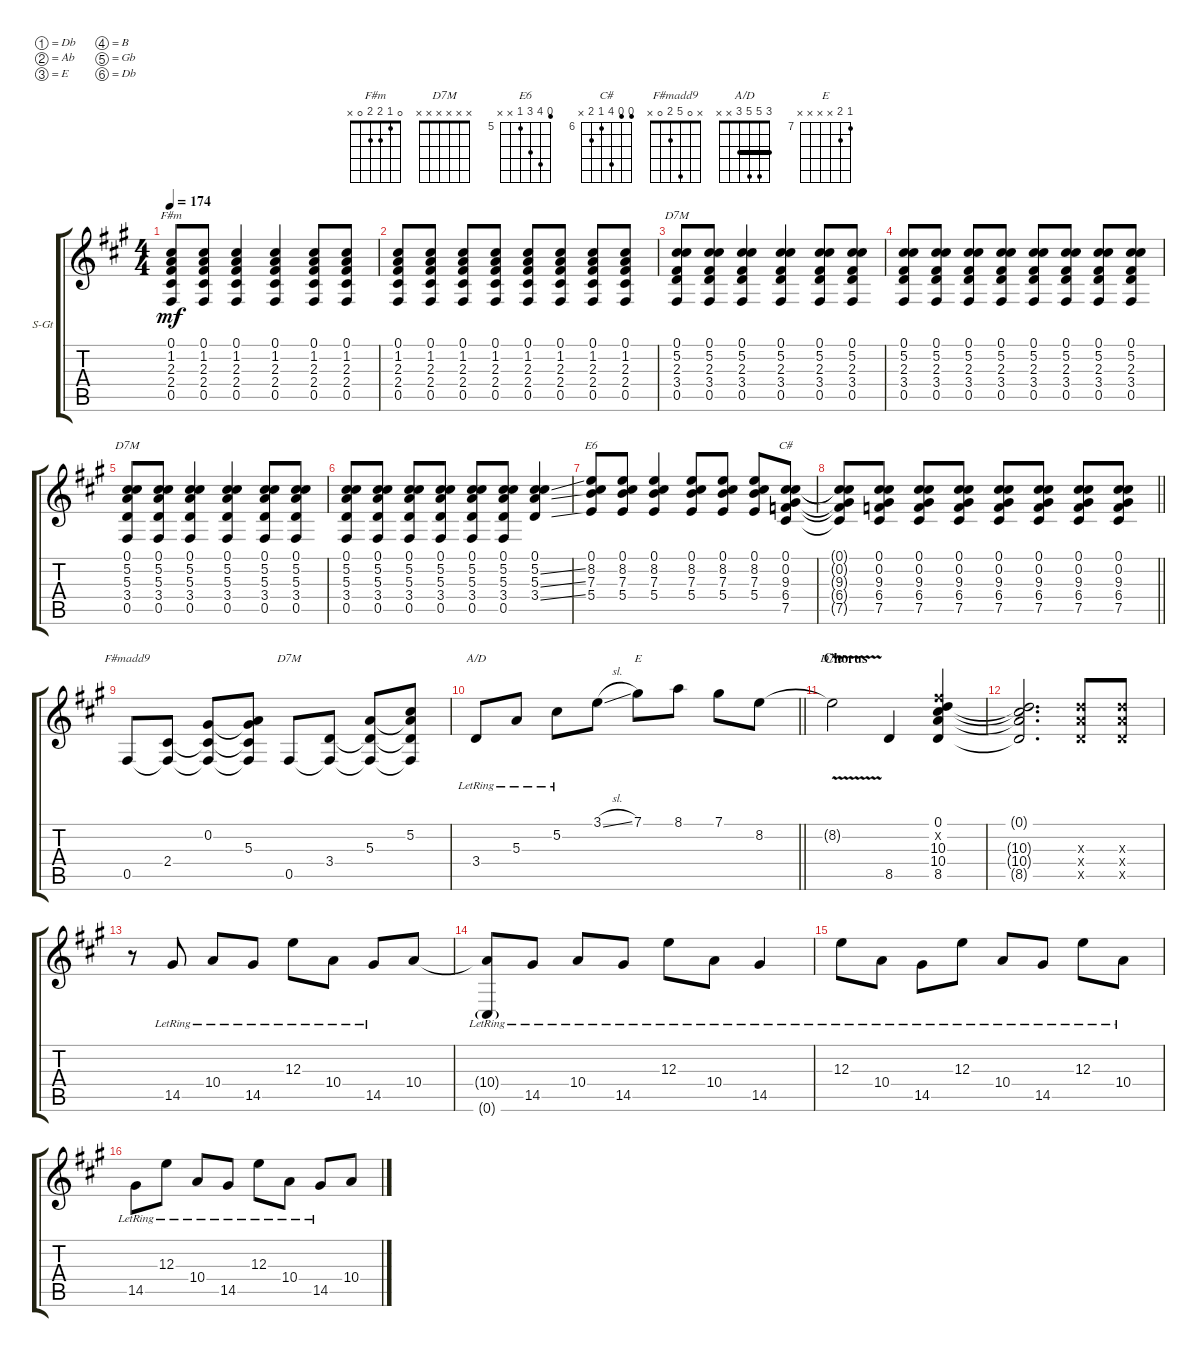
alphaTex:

\bracketExtendMode groupsimilarinstruments
\firstSystemTrackNameOrientation horizontal
\otherSystemsTrackNameOrientation horizontal
\track ("Acoustic Guitar 1" "S-Gt") {instrument acousticguitarsteel}
\staff {score tabs}
\tuning (Db4 Ab3 E3 B2 Gb2 Db2)
\chord ("F#m" 0 1 2 2 0 x)
\chord ("D7M" 0 1 2 3 0 x)
\chord ("D7M" x 5 5 3 0 x)
\chord ("E6" 4 8 7 5 x x) {firstfret 5}
\chord ("C#" 5 5 9 6 7 x) {firstfret 6}
\chord ("F#madd9" x 0 5 2 0 x)
\chord ("A/D" 3 5 5 3 x x) {barre 3}
\chord ("E" 7 8 x x x x) {firstfret 7}
\chord ("D7M" x x x x x x)
\ts (4 4)
\tempo 174
\clef g2
\ks a
(0.1 1.2 2.3 2.4 0.5).8{ch "F#m" dy mf} (0.1 1.2 2.3 2.4 0.5).8 (0.1 1.2 2.3 2.4 0.5).4 (0.1 1.2 2.3 2.4 0.5).4 (0.1 1.2 2.3 2.4 0.5).8 (0.1 1.2 2.3 2.4 0.5).8 |
(0.1 1.2 2.3 2.4 0.5).8 (0.1 1.2 2.3 2.4 0.5).8 (0.1 1.2 2.3 2.4 0.5).8 (0.1 1.2 2.3 2.4 0.5).8 (0.1 1.2 2.3 2.4 0.5).8 (0.1 1.2 2.3 2.4 0.5).8 (0.1 1.2 2.3 2.4 0.5).8 (0.1 1.2 2.3 2.4 0.5).8 |
(0.1 5.2 2.3 3.4 0.5).8{ch "D7M"} (0.1 5.2 2.3 3.4 0.5).8 (0.1 5.2 2.3 3.4 0.5).4 (0.1 5.2 2.3 3.4 0.5).4 (0.1 5.2 2.3 3.4 0.5).8 (0.1 5.2 2.3 3.4 0.5).8 |
(0.1 5.2 2.3 3.4 0.5).8 (0.1 5.2 2.3 3.4 0.5).8 (0.1 5.2 2.3 3.4 0.5).8 (0.1 5.2 2.3 3.4 0.5).8 (0.1 5.2 2.3 3.4 0.5).8 (0.1 5.2 2.3 3.4 0.5).8 (0.1 5.2 2.3 3.4 0.5).8 (0.1 5.2 2.3 3.4 0.5).8 |
(0.1 5.2 5.3 3.4 0.5).8{ch "D7M"} (0.1 5.2 5.3 3.4 0.5).8 (0.1 5.2 5.3 3.4 0.5).4 (0.1 5.2 5.3 3.4 0.5).4 (0.1 5.2 5.3 3.4 0.5).8 (0.1 5.2 5.3 3.4 0.5).8 |
(0.1 5.2 5.3 3.4 0.5).8 (0.1 5.2 5.3 3.4 0.5).8 (0.1 5.2 5.3 3.4 0.5).8 (0.1 5.2 5.3 3.4 0.5).8 (0.1 5.2 5.3 3.4 0.5).8 (0.1 5.2 5.3 3.4 0.5).8 (0.1 5.2{ss} 5.3{ss} 3.4{ss}).4 |
(0.1 8.2 7.3 5.4).8{ch "E6"} (0.1 8.2 7.3 5.4).8 (0.1 8.2 7.3 5.4).4 (0.1 8.2 7.3 5.4).8 (0.1 8.2 7.3 5.4).8 (0.1 8.2 7.3 5.4).8 (0.1 0.2 9.3 6.4 7.5).8{ch "C#"} |
\barLineRight lightlight
(0.1{t} 0.2{t} 9.3{t} 6.4{t} 7.5{t}).8 (0.1 0.2 9.3 6.4 7.5).8 (0.1 0.2 9.3 6.4 7.5).8 (0.1 0.2 9.3 6.4 7.5).8 (0.1 0.2 9.3 6.4 7.5).8 (0.1 0.2 9.3 6.4 7.5).8 (0.1 0.2 9.3 6.4 7.5).8 (0.1 0.2 9.3 6.4 7.5).8 |
\section ("" "")
0.5.8{ch "F#madd9"} (2.4 0.5{t}).8 (2.4{t} 0.5{t} 0.2).8 (5.3 2.4{t} 0.5{t} 0.2{t}).8 0.5.8{ch "D7M"} (3.4 0.5{t}).8 (5.3 3.4{t} 0.5{t}).8 (5.2 5.3{t} 3.4{t} 0.5{t}).8 |
\barLineRight lightlight
3.4{lr}.8{ch "A/D"} 5.3{lr}.8 5.2{lr}.8 3.1{sl}.8 7.1.8{ch "E"} 8.1.8 7.1.8 8.2.8 |
\section ("" "Chorus")
8.2{v t}.2{ch "D7M"} 8.5.4 (0.1 10.2{x} 10.3 10.4 8.5).4 |
(0.1{t} 10.3{t} 10.4{t} 8.5{t}).2{d} (10.3{x} 10.4{x} 8.5{x}).8 (10.3{x} 10.4{x} 8.5{x}).8 |
r.8 14.5{lr}.8 10.4{lr}.8 14.5{lr}.8 12.3{lr}.8 10.4{lr}.8 14.5{lr}.8 10.4.8 |
(10.4{t} 0.6{g lr}).8 14.5{lr}.8 10.4{lr}.8 14.5{lr}.8 12.3{lr}.8 10.4{lr}.8 14.5{lr}.4 |
12.3{lr}.8 10.4{lr}.8 14.5{lr}.8 12.3{lr}.8 10.4{lr}.8 14.5{lr}.8 12.3{lr}.8 10.4{lr}.8 |
14.5{lr}.8 12.3{lr}.8 10.4{lr}.8 14.5{lr}.8 12.3{lr}.8 10.4{lr}.8 14.5{lr}.8 10.4.8
